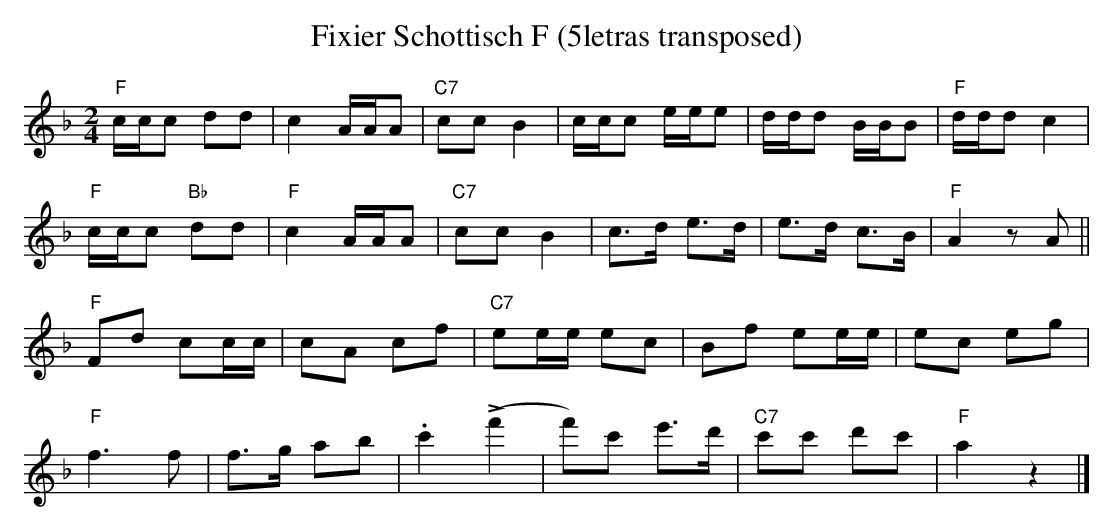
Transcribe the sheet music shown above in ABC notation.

X:1
T:Fixier Schottisch F (5letras transposed)
M:2/4
L:1/8
K:F transpose=3 %%MIDI gchordon
"F"c/2c/2c dd | c2 A/2A/2A | "C7"ccB2 | c/2c/2c e/2e/2e | d/2d/2d B/2B/2B | "F"d/2d/2dc2 |
"F"c/2c/2c "Bb"dd | "F"c2 A/2A/2A | "C7"ccB2 | c>d e>d | e>d c>B | "F"A2zA ||
"F"Fd cc/2c/2 | cA cf | "C7"ee/2e/2 ec | Bf ee/2e/2 | ec eg |
"F"f3f | f>g ab | .c'2(!>!f'2 | f')c' e'>d' | "C7"c'c' d'c' | "F"a2z2 |]
